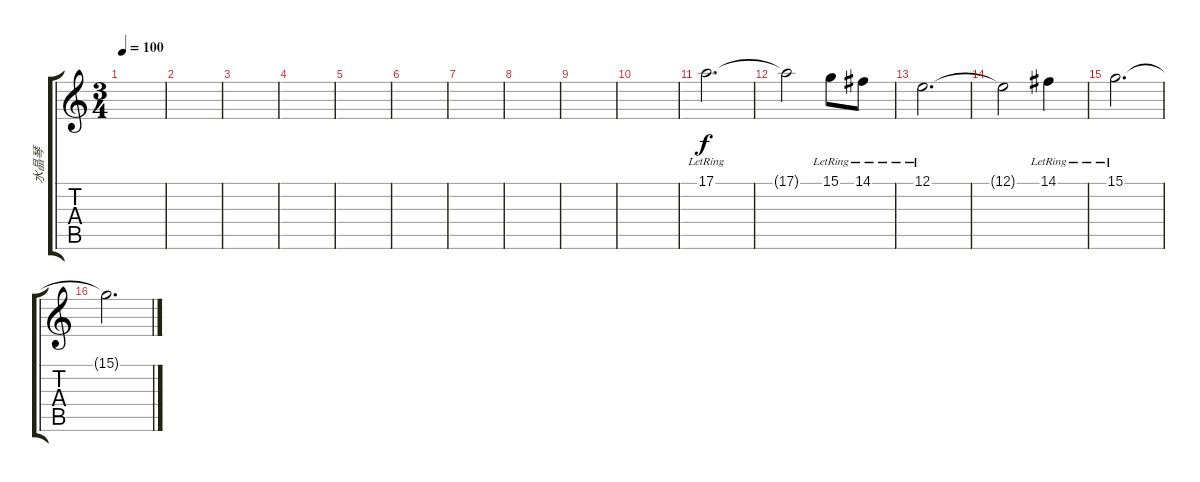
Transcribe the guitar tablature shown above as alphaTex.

\track ("水晶琴" "水晶琴") {instrument glockenspiel}
\staff {score tabs}
\tuning (E4 B3 G3 D3 A2 E2) {hide}
\ts (3 4)
\tempo 100
\clef g2
\ks c
|
|
|
|
|
|
|
|
|
|
17.1{lr}.2{d} |
17.1{t}.2 15.1{lr}.8 14.1{lr}.8 |
12.1{lr}.2{d} |
12.1{t}.2 14.1{lr}.4 |
15.1{lr}.2{d} |
15.1{t}.2{d}
